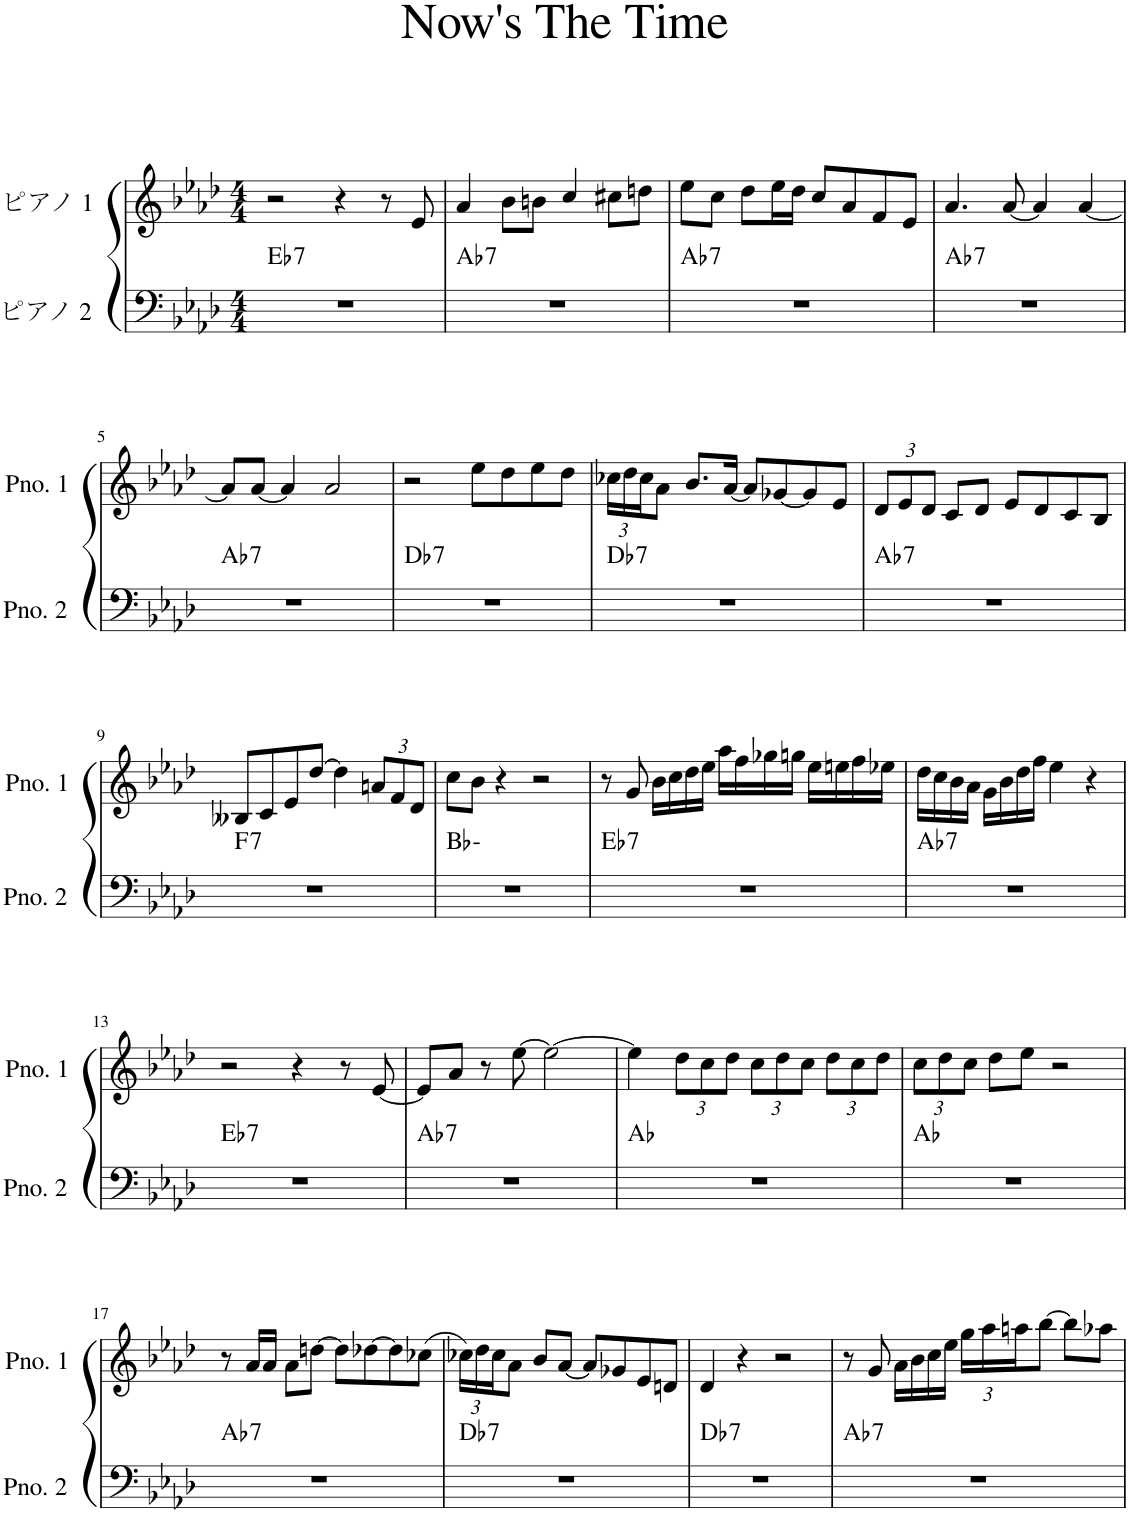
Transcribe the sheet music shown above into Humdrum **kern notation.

**kern	**harte	**kern
*part2	*part2	*part1
*staff2	*	*staff1
*I"ピアノ 2	*	*I"ピアノ 1
*clefF4	*	*clefG2
*k[b-e-a-d-]	*	*k[b-e-a-d-]
*M4/4	*	*M4/4
=1	=1	=1
!	!LO:H:kt=7	!
1r	Eb:7	2r
.	.	4r
.	.	8r
.	.	8e-/
=2	=2	=2
!	!LO:H:kt=7	!
1r	Ab:7	4a-/
.	.	8b-\L
.	.	8bn\J
.	.	4cc/
.	.	8cc#X\L
.	.	8ddn\J
=3	=3	=3
!	!LO:H:kt=7	!
1r	Ab:7	8ee-\L
.	.	8cc\J
.	.	8dd-\L
.	.	16ee-\L
.	.	16dd-\JJ
.	.	8cc/L
.	.	8a-/
.	.	8f/
.	.	8e-/J
=4	=4	=4
!	!LO:H:kt=7	!
1r	Ab:7	4.a-/
.	.	[8a-/
.	.	4a-/]
.	.	[4a-/
!!LO:LB:g=z
=5	=5	=5
!	!LO:H:kt=7	!
1r	Ab:7	8a-/L]
.	.	[8a-/J
.	.	4a-/]
.	.	2a-/
=6	=6	=6
!	!LO:H:kt=7	!
1r	Db:7	2r
.	.	8ee-\L
.	.	8dd-\
.	.	8ee-\
.	.	8dd-\J
=7	=7	=7
*	*	*Xbrackettup
!	!LO:H:kt=7	!
1r	Db:7	24cc-X\LL
.	.	24dd-\
.	.	24cc-\J
.	.	8a-\J
.	.	8.b-/L
.	.	[16a-/Jk
.	.	8a-/L]
.	.	[8g-X/
.	.	8g-/]
.	.	8e-/J
=8	=8	=8
!	!LO:H:kt=7	!
1r	Ab:7	12d-/L
.	.	12e-/
.	.	12d-/J
.	.	8c/L
.	.	8d-/J
.	.	8e-/L
.	.	8d-/
.	.	8c/
.	.	8B-/J
!!LO:LB:g=z
=9	=9	=9
!	!LO:H:kt=7	!
1r	F:7	8B--X/L
.	.	8c/
.	.	8e-/
.	.	[8dd-/J
.	.	4dd-\]
.	.	12an/L
.	.	12f/
.	.	12d-/J
=10	=10	=10
1r	Bb:min	8cc\L
.	.	8b-\J
.	.	4r
.	.	2r
=11	=11	=11
!	!LO:H:kt=7	!
1r	Eb:7	8r
.	.	8g/
.	.	16b-\LL
.	.	16cc\
.	.	16dd-\
.	.	16ee-\JJ
.	.	16aa-\LL
.	.	16ff\
.	.	16gg-X\
.	.	16ggn\JJ
.	.	16ee-\LL
.	.	16een\
.	.	16ff\
.	.	16ee-X\JJ
=12	=12	=12
!	!LO:H:kt=7	!
1r	Ab:7	16dd-\LL
.	.	16cc\
.	.	16b-\
.	.	16a-\JJ
.	.	16g\LL
.	.	16b-\
.	.	16dd-\
.	.	16ff\JJ
.	.	4ee-\
.	.	4r
!!LO:LB:g=z
=13	=13	=13
!	!LO:H:kt=7	!
1r	Eb:7	2r
.	.	4r
.	.	8r
.	.	[8e-/
=14	=14	=14
!	!LO:H:kt=7	!
1r	Ab:7	8e-/L]
.	.	8a-/J
.	.	8r
.	.	[8ee-\
.	.	2ee-\_
=15	=15	=15
1r	Ab:maj	4ee-\]
.	.	12dd-\L
.	.	12cc\
.	.	12dd-\J
.	.	12cc\L
.	.	12dd-\
.	.	12cc\J
.	.	12dd-\L
.	.	12cc\
.	.	12dd-\J
=16	=16	=16
1r	Ab:maj	12cc\L
.	.	12dd-\
.	.	12cc\J
.	.	8dd-\L
.	.	8ee-\J
.	.	2r
!!LO:LB:g=z
=17	=17	=17
!	!LO:H:kt=7	!
1r	Ab:7	8r
.	.	16a-/LL
.	.	16a-/JJ
.	.	8a-\L
.	.	[8ddn\J
.	.	8dd\L]
.	.	[8dd-X\
.	.	8dd-\]
.	.	(8cc-X\J
=18	=18	=18
!	!LO:H:kt=7	!
1r	Db:7	24cc-X\LL)
.	.	24dd-\
.	.	24cc-\J
.	.	8a-\J
.	.	8b-/L
.	.	[8a-/J
.	.	8a-/L]
.	.	8g-X/
.	.	8e-/
.	.	8dn/J
=19	=19	=19
!	!LO:H:kt=7	!
1r	Db:7	4d-/
.	.	4r
.	.	2r
=20	=20	=20
!	!LO:H:kt=7	!
1r	Ab:7	8r
.	.	8g/
.	.	16a-\LL
.	.	16b-\
.	.	16cc\
.	.	16ee-\JJ
.	.	24gg\LL
.	.	24aa-\
.	.	24aan\J
.	.	[8bb-\J
.	.	8bb-\L]
.	.	8aa-X\J
=	=	=
*-	*-	*-
